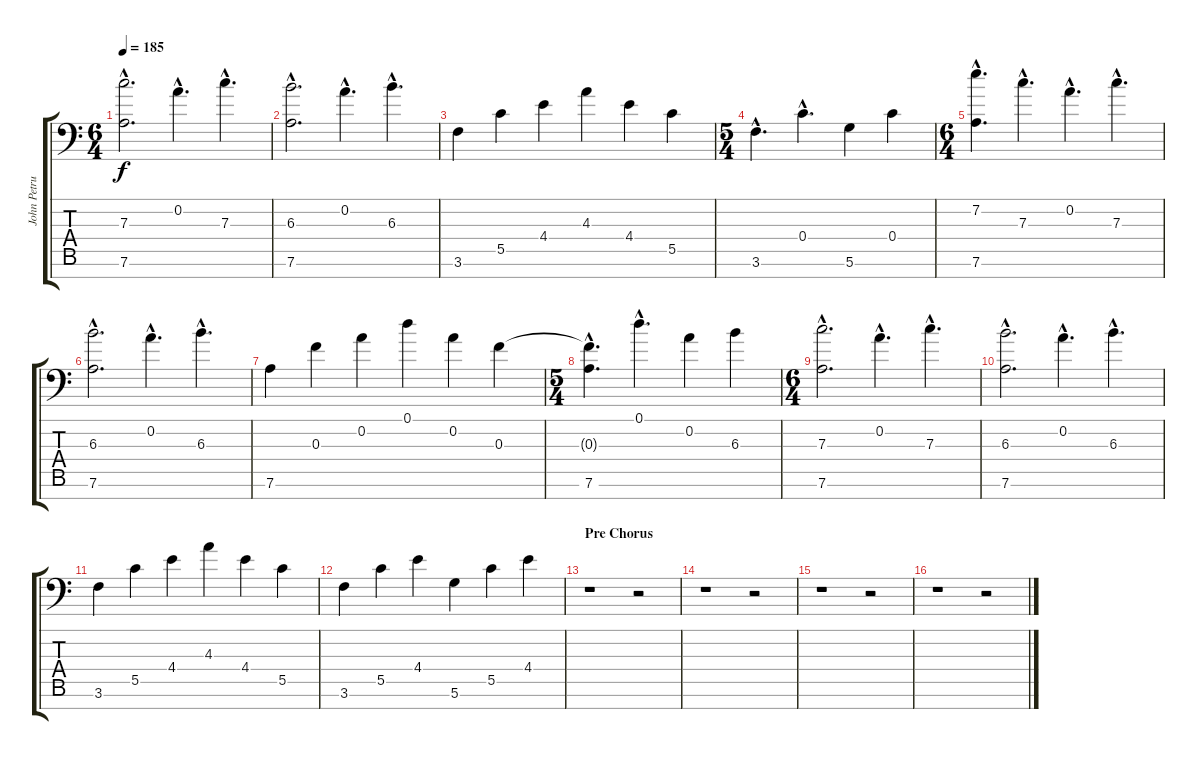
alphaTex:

\track ("John Petrucci" "John Petru") {instrument acousticguitarnylon}
\staff {score tabs}
\tuning (D4 A3 F3 C3 G2 D2 A1) {hide}
\ts (6 4)
\tempo 185
\clef f4
\ks c
(7.3{hac} 7.6{hac}).2{d dy f} 0.2{hac}.4{d} 7.3{hac}.4{d} |
(6.3{hac} 7.6{hac}).2{d} 0.2{hac}.4{d} 6.3{hac}.4{d} |
3.6.4 5.5.4 4.4.4 4.3.4 4.4.4 5.5.4 |
\ts (5 4)
3.6{hac}.4{d} 0.4{hac}.4{d} 5.6.4 0.4.4 |
\ts (6 4)
(7.2{hac} 7.6{hac}).4{d} 7.3{hac}.4{d} 0.2{hac}.4{d} 7.3{hac}.4{d} |
(6.3{hac} 7.6{hac}).2{d} 0.2{hac}.4{d} 6.3{hac}.4{d} |
7.6.4 0.3.4 0.2.4 0.1.4 0.2.4 0.3.4 |
\ts (5 4)
(0.3{hac t} 7.6{hac}).4{d} 0.1{hac}.4{d} 0.2.4 6.3.4 |
\ts (6 4)
(7.3{hac} 7.6{hac}).2{d} 0.2{hac}.4{d} 7.3{hac}.4{d} |
(6.3{hac} 7.6{hac}).2{d} 0.2{hac}.4{d} 6.3{hac}.4{d} |
3.6.4 5.5.4 4.4.4 4.3.4 4.4.4 5.5.4 |
3.6.4 5.5.4 4.4.4 5.6.4 5.5.4 4.4.4 |
\section ("" "Pre Chorus")
r.1 r.2 |
r.1 r.2 |
r.1 r.2 |
r.1 r.2
